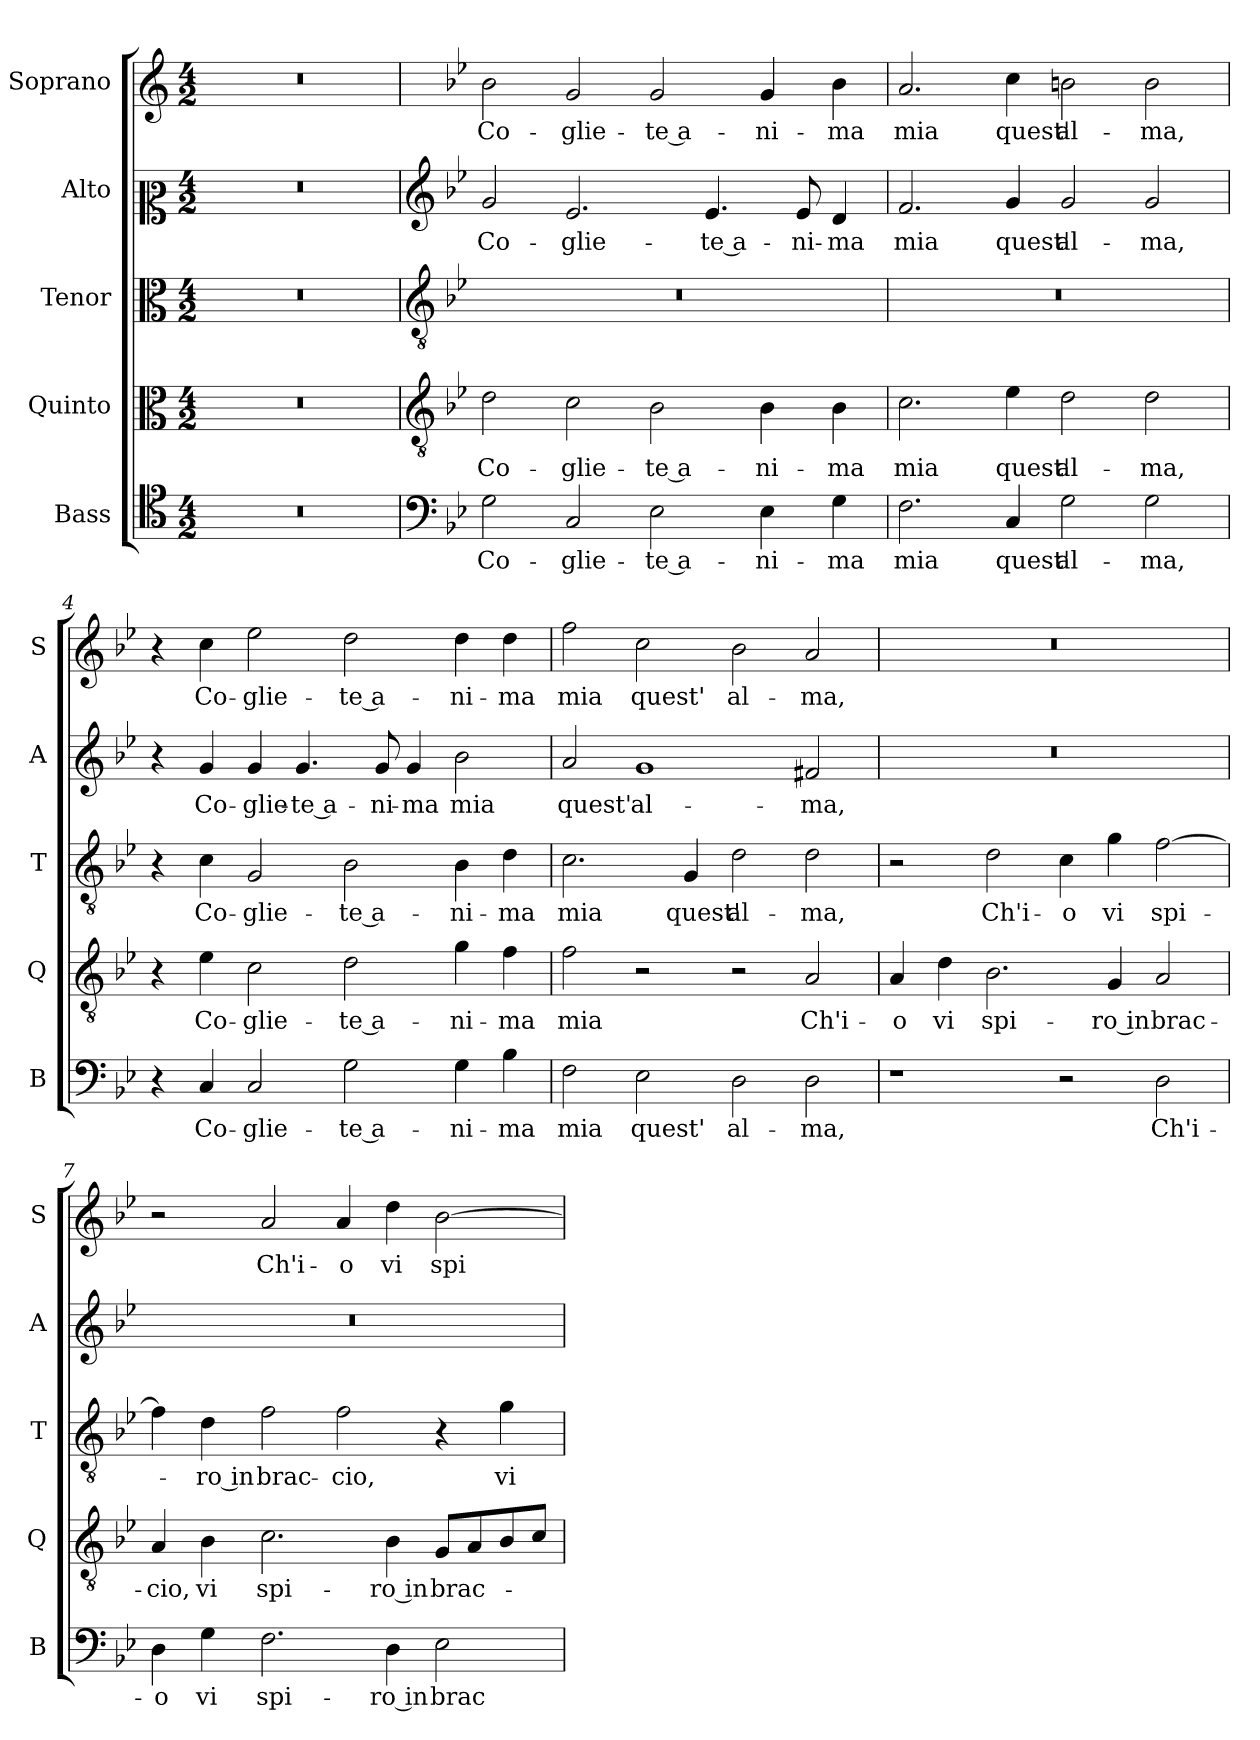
**kern	**text	**kern	**text	**kern	**text	**kern	**text	**kern	**text
*part5	*part5	*part4	*part4	*part3	*part3	*part2	*part2	*part1	*part1
*staff5	*staff5	*staff4	*staff4	*staff3	*staff3	*staff2	*staff2	*staff1	*staff1
*I"Bass	*	*I"Quinto	*	*I"Tenor	*	*I"Alto	*	*I"Soprano	*
*I'B	*	*I'Q	*	*I'T	*	*I'A	*	*I'S	*
*clefC4	*	*clefC3	*	*clefC3	*	*clefC2	*	*clefG2	*
*k[]	*	*k[]	*	*k[]	*	*k[]	*	*k[]	*
*C:	*	*C:	*	*C:	*	*C:	*	*C:	*
*M4/2	*	*M4/2	*	*M4/2	*	*M4/2	*	*M4/2	*
=1	=1	=1	=1	=1	=1	=1	=1	=1	=1
0r	.	0r	.	0r	.	0r	.	0r	.
=2	=2	=2	=2	=2	=2	=2	=2	=2	=2
*clefF4	*	*clefGv2	*	*clefGv2	*	*clefG2	*	*	*
*k[b-e-]	*	*k[b-e-]	*	*k[b-e-]	*	*k[b-e-]	*	*k[b-e-]	*
*B-:	*	*B-:	*	*B-:	*	*B-:	*	*B-:	*
!	!LO:LY:b	!	!LO:LY:b	!	!	!	!LO:LY:b	!	!LO:LY:b
2G\	Co-	2d\	Co-	0r	.	2g/	Co-	2b-\	Co-
!	!LO:LY:b	!	!LO:LY:b	!	!	!	!LO:LY:b	!	!LO:LY:b
2C/	-glie-	2c\	-glie-	.	.	2.e-/	-glie-	2g/	-glie-
!	!LO:LY:b	!	!LO:LY:b	!	!	!	!	!	!LO:LY:b
2E-\	-te a-	2B-\	-te a-	.	.	.	.	2g/	-te a-
!	!	!	!	!	!	!	!LO:LY:b	!	!
.	.	.	.	.	.	4.e-/	-te a-	.	.
!	!LO:LY:b	!	!LO:LY:b	!	!	!	!	!	!LO:LY:b
4E-\	-ni-	4B-\	-ni-	.	.	.	.	4g/	-ni-
!	!	!	!	!	!	!	!LO:LY:b	!	!
.	.	.	.	.	.	8e-/	-ni-	.	.
!	!LO:LY:b	!	!LO:LY:b	!	!	!	!LO:LY:b	!	!LO:LY:b
4G\	-ma	4B-\	-ma	.	.	4d/	-ma	4b-\	-ma
=3	=3	=3	=3	=3	=3	=3	=3	=3	=3
!	!LO:LY:b	!	!LO:LY:b	!	!	!	!LO:LY:b	!	!LO:LY:b
2.F\	mia	2.c\	mia	0r	.	2.f/	mia	2.a/	mia
!	!LO:LY:b	!	!LO:LY:b	!	!	!	!LO:LY:b	!	!LO:LY:b
4C/	quest'	4e-\	quest'	.	.	4g/	quest'	4cc\	quest'
!	!LO:LY:b	!	!LO:LY:b	!	!	!	!LO:LY:b	!	!LO:LY:b
2G\	al-	2d\	al-	.	.	2g/	al-	2bn\	al-
!	!LO:LY:b	!	!LO:LY:b	!	!	!	!LO:LY:b	!	!LO:LY:b
2G\	-ma,	2d\	-ma,	.	.	2g/	-ma,	2b\	-ma,
=4	=4	=4	=4	=4	=4	=4	=4	=4	=4
4r	.	4r	.	4r	.	4r	.	4r	.
!	!LO:LY:b	!	!LO:LY:b	!	!LO:LY:b	!	!LO:LY:b	!	!LO:LY:b
4C/	Co-	4e-\	Co-	4c\	Co-	4g/	Co-	4cc\	Co-
!	!LO:LY:b	!	!LO:LY:b	!	!LO:LY:b	!	!LO:LY:b	!	!LO:LY:b
2C/	-glie-	2c\	-glie-	2G/	-glie-	4g/	-glie-	2ee-\	-glie-
!	!	!	!	!	!	!	!LO:LY:b	!	!
.	.	.	.	.	.	4.g/	-te a-	.	.
!	!LO:LY:b	!	!LO:LY:b	!	!LO:LY:b	!	!	!	!LO:LY:b
2G\	-te a-	2d\	-te a-	2B-\	-te a-	.	.	2dd\	-te a-
!	!	!	!	!	!	!	!LO:LY:b	!	!
.	.	.	.	.	.	8g/	-ni-	.	.
!	!	!	!	!	!	!	!LO:LY:b	!	!
.	.	.	.	.	.	4g/	-ma	.	.
!	!LO:LY:b	!	!LO:LY:b	!	!LO:LY:b	!	!LO:LY:b	!	!LO:LY:b
4G\	-ni-	4g\	-ni-	4B-\	-ni-	2b-\	mia	4dd\	-ni-
!	!LO:LY:b	!	!LO:LY:b	!	!LO:LY:b	!	!	!	!LO:LY:b
4B-\	-ma	4f\	-ma	4d\	-ma	.	.	4dd\	-ma
!!LO:LB:g=z
=5	=5	=5	=5	=5	=5	=5	=5	=5	=5
!	!LO:LY:b	!	!LO:LY:b	!	!LO:LY:b	!	!LO:LY:b	!	!LO:LY:b
2F\	mia	2f\	mia	2.c\	mia	2a/	quest'	2ff\	mia
!	!LO:LY:b	!	!	!	!	!	!LO:LY:b	!	!LO:LY:b
2E-\	quest'	2r	.	.	.	1g	al-	2cc\	quest'
!	!	!	!	!	!LO:LY:b	!	!	!	!
.	.	.	.	4G/	quest'	.	.	.	.
!	!LO:LY:b	!	!	!	!LO:LY:b	!	!	!	!LO:LY:b
2D\	al-	2r	.	2d\	al-	.	.	2b-\	al-
!	!LO:LY:b	!	!LO:LY:b	!	!LO:LY:b	!	!LO:LY:b	!	!LO:LY:b
2D\	-ma,	2A/	Ch'i-	2d\	-ma,	2f#X/	-ma,	2a/	-ma,
=6	=6	=6	=6	=6	=6	=6	=6	=6	=6
!	!	!	!LO:LY:b	!	!	!	!	!	!
1r	.	4A/	-o	2r	.	0r	.	0r	.
!	!	!	!LO:LY:b	!	!	!	!	!	!
.	.	4d\	vi	.	.	.	.	.	.
!	!	!	!LO:LY:b	!	!LO:LY:b	!	!	!	!
.	.	2.B-\	spi-	2d\	Ch'i-	.	.	.	.
!	!	!	!	!	!LO:LY:b	!	!	!	!
2r	.	.	.	4c\	-o	.	.	.	.
!	!	!	!LO:LY:b	!	!LO:LY:b	!	!	!	!
.	.	4G/	-ro in	4g\	vi	.	.	.	.
!	!LO:LY:b	!	!LO:LY:b	!	!LO:LY:b	!	!	!	!
2D\	Ch'i-	2A/	brac-	[2f\	spi-	.	.	.	.
=7	=7	=7	=7	=7	=7	=7	=7	=7	=7
!	!LO:LY:b	!	!LO:LY:b	!	!	!	!	!	!
4D\	-o	4A/	-cio,	4f\]	.	0r	.	2r	.
!	!LO:LY:b	!	!LO:LY:b	!	!LO:LY:b	!	!	!	!
4G\	vi	4B-\	vi	4d\	-ro in	.	.	.	.
!	!LO:LY:b	!	!LO:LY:b	!	!LO:LY:b	!	!	!	!LO:LY:b
2.F\	spi-	2.c\	spi-	2f\	brac-	.	.	2a/	Ch'i-
!	!	!	!	!	!LO:LY:b	!	!	!	!LO:LY:b
.	.	.	.	2f\	-cio,	.	.	4a/	-o
!	!LO:LY:b	!	!LO:LY:b	!	!	!	!	!	!LO:LY:b
4D\	-ro in	4B-\	-ro in	.	.	.	.	4dd\	vi
!	!LO:LY:b	!	!LO:LY:b	!	!	!	!	!	!LO:LY:b
2E-\	brac-	8G/L	brac-	4r	.	.	.	[2b-\	spi-
.	.	8A/	.	.	.	.	.	.	.
!	!	!	!	!	!LO:LY:b	!	!	!	!
.	.	8B-/	.	4g\	vi	.	.	.	.
.	.	8c/J	.	.	.	.	.	.	.
=	=	=	=	=	=	=	=	=	=
*-	*-	*-	*-	*-	*-	*-	*-	*-	*-
